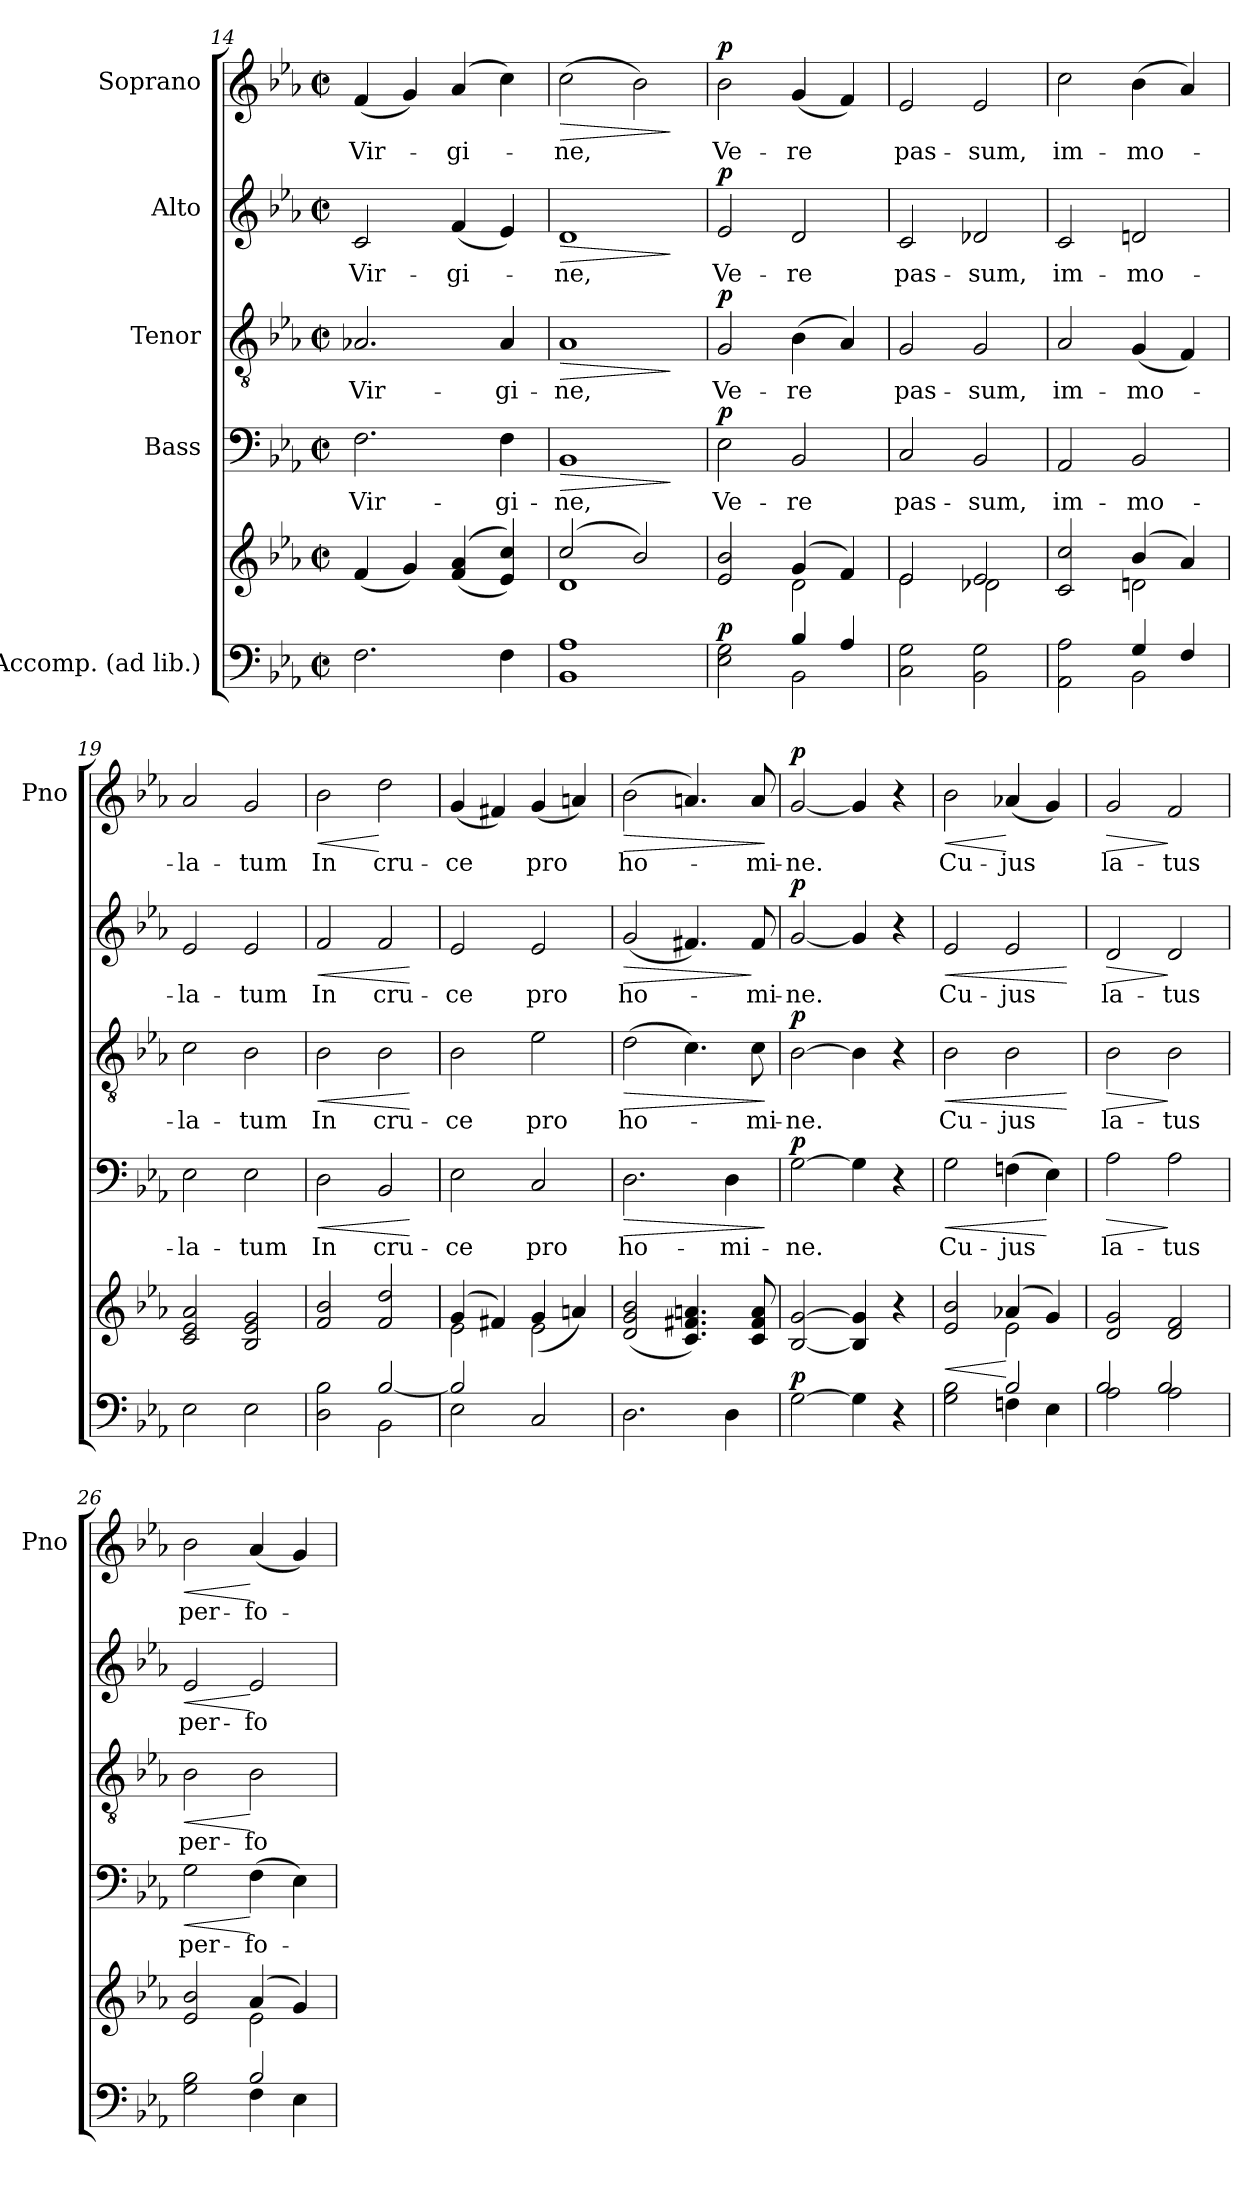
**kern	**kern	**dynam	**kern	**text	**dynam	**kern	**text	**dynam	**kern	**text	**dynam	**kern	**text	**dynam
*part5	*part5	*part5	*part4	*part4	*part4	*part3	*part3	*part3	*part2	*part2	*part2	*part1	*part1	*part1
*staff6	*staff5	*staff5/6	*staff4	*staff4	*staff4	*staff3	*staff3	*staff3	*staff2	*staff2	*staff2	*staff1	*staff1	*staff1
*I"Accomp. (ad lib.)	*	*	*I"Bass	*	*	*I"Tenor	*	*	*I"Alto	*	*	*I"Soprano	*	*
*	*	*	*	*	*	*	*	*	*	*	*	*I'Pno	*	*
!!LO:PB:g=z
*clefF4	*clefG2	*	*clefF4	*	*	*clefGv2	*	*	*clefG2	*	*	*clefG2	*	*
*k[b-e-a-]	*k[b-e-a-]	*	*k[b-e-a-]	*	*	*k[b-e-a-]	*	*	*k[b-e-a-]	*	*	*k[b-e-a-]	*	*
*E-:	*E-:	*	*E-:	*	*	*E-:	*	*	*E-:	*	*	*E-:	*	*
*M2/2	*M2/2	*	*M2/2	*	*	*M2/2	*	*	*M2/2	*	*	*M2/2	*	*
*met(c|)	*met(c|)	*	*met(c|)	*	*	*met(c|)	*	*	*met(c|)	*	*	*met(c|)	*	*
=14	=14	=14	=14	=14	=14	=14	=14	=14	=14	=14	=14	=14	=14	=14
2.F\	(4f/	.	2.F\	Vir-	.	2.A-X/	Vir-	.	2c/	Vir-	.	(4f/	Vir-	.
.	4g/)	.	.	.	.	.	.	.	.	.	.	4g/)	.	.
.	((4f/ 4a-/	.	.	.	.	.	.	.	(4f/	-gi-	.	(4a-/	-gi-	.
4F\	4e-/ 4cc/))	.	4F\	-gi-	.	4A-/	-gi-	.	4e-/)	.	.	4cc\)	.	.
=15	=15	=15	=15	=15	=15	=15	=15	=15	=15	=15	=15	=15	=15	=15
*	*^	*	*	*	*	*	*	*	*	*	*	*	*	*
!	!	!	!	!	!	!LO:HP:b	!	!	!LO:HP:b	!	!	!LO:HP:b	!	!	!LO:HP:b
1BB- 1A-	(2cc/	1d	.	1BB-	-ne,	>	1A-	-ne,	>	1d	-ne,	>	(2cc\	-ne,	>
.	2b-/)	.	.	.	.	.	.	.	.	.	.	.	2b-\)	.	.
*	*v	*v	*	*	*	*	*	*	*	*	*	*	*	*	*
.	.	.	.	.	]	.	.	]	.	.	]	.	.	]
=16	=16	=16	=16	=16	=16	=16	=16	=16	=16	=16	=16	=16	=16	=16
*^	*^	*	*	*	*	*	*	*	*	*	*	*	*	*
!	!	!	!	!LO:DY:a=2	!	!	!LO:DY:a	!	!	!LO:DY:a	!	!	!LO:DY:a	!	!	!LO:DY:a
2E-\ 2G\	2ryy	2e-/ 2b-/	2ryy	p	2E-\	Ve-	p	2G/	Ve-	p	2e-/	Ve-	p	2b-\	Ve-	p
2BB-\	4B-/	(4g/	2d\	.	2BB-/	-re	.	(4B-\	-re	.	2d/	-re	.	(4g/	-re	.
.	4A-/	4f/)	.	.	.	.	.	4A-/)	.	.	.	.	.	4f/)	.	.
*v	*v	*	*	*	*	*	*	*	*	*	*	*	*	*	*	*
=17	=17	=17	=17	=17	=17	=17	=17	=17	=17	=17	=17	=17	=17	=17	=17
2C\ 2G\	2e-\	2e-/	.	2C/	pas-	.	2G/	pas-	.	2c/	pas-	.	2e-/	pas-	.
2BB-\ 2G\	2e-/	2d-X\	.	2BB-/	-sum,	.	2G/	-sum,	.	2d-X/	-sum,	.	2e-/	-sum,	.
=18	=18	=18	=18	=18	=18	=18	=18	=18	=18	=18	=18	=18	=18	=18	=18
*^	*	*	*	*	*	*	*	*	*	*	*	*	*	*	*
2AA-\ 2A-\	2ryy	2c/ 2cc/	2ryy	.	2AA-/	im-	.	2A-/	im-	.	2c/	im-	.	2cc\	im-	.
2BB-\	4G/	(4b-/	2dn\	.	2BB-/	-mo-	.	(4G/	-mo-	.	2dn/	-mo-	.	(4b-\	-mo-	.
.	4F/	4a-/)	.	.	.	.	.	4F/)	.	.	.	.	.	4a-/)	.	.
*v	*v	*	*	*	*	*	*	*	*	*	*	*	*	*	*	*
*	*v	*v	*	*	*	*	*	*	*	*	*	*	*	*	*
=19	=19	=19	=19	=19	=19	=19	=19	=19	=19	=19	=19	=19	=19	=19
2E-\	2c/ 2e-/ 2a-/	.	2E-\	-la-	.	2c\	-la-	.	2e-/	-la-	.	2a-/	-la-	.
2E-\	2B-/ 2e-/ 2g/	.	2E-\	-tum	.	2B-\	-tum	.	2e-/	-tum	.	2g/	-tum	.
!!LO:LB:g=z
=20	=20	=20	=20	=20	=20	=20	=20	=20	=20	=20	=20	=20	=20	=20
*^	*	*	*	*	*	*	*	*	*	*	*	*	*	*
!	!	!	!	!	!	!LO:HP:b	!	!	!LO:HP:b	!	!	!LO:HP:b	!	!	!LO:HP:b
2D\ 2B-\	2ryy	2f/ 2b-/	.	2D\	In	<	2B-\	In	<	2f/	In	<	2b-\	In	<
2BB-\	[2B-/	2f/ 2dd/	.	2BB-/	cru-	.	2B-\	cru-	.	2f/	cru-	.	2dd\	cru-	[
*v	*v	*	*	*	*	*	*	*	*	*	*	*	*	*	*
.	.	.	.	.	[	.	.	[	.	.	[	.	.	.
=21	=21	=21	=21	=21	=21	=21	=21	=21	=21	=21	=21	=21	=21	=21
*^	*^	*	*	*	*	*	*	*	*	*	*	*	*	*
2E-\	2B-/]	(4g/	2e-\	.	2E-\	-ce	.	2B-\	-ce	.	2e-/	-ce	.	(4g/	-ce	.
.	.	4f#X/)	.	.	.	.	.	.	.	.	.	.	.	4f#X/)	.	.
2C/	2ryy	4g/	(2e-\	.	2C/	pro	.	2e-\	pro	.	2e-/	pro	.	(4g/	pro	.
.	.	4an/)	.	.	.	.	.	.	.	.	.	.	.	4an/)	.	.
*v	*v	*	*	*	*	*	*	*	*	*	*	*	*	*	*	*
*	*v	*v	*	*	*	*	*	*	*	*	*	*	*	*	*
=22	=22	=22	=22	=22	=22	=22	=22	=22	=22	=22	=22	=22	=22	=22
!	!	!	!	!	!LO:HP:b	!	!	!LO:HP:b	!	!	!LO:HP:b	!	!	!LO:HP:b
2.D\	(2d/ 2g/ 2b-/	.	2.D\	ho-	>	(2d\	ho-	>	(2g/	ho-	>	(2b-\	ho-	>
.	4.c/ 4.f#X/ 4.an/)	.	.	.	.	4.c\)	.	.	4.f#X/)	.	.	4.an/)	.	.
4D\	.	.	4D\	-mi-	.	.	.	.	.	.	.	.	.	.
.	8c/ 8f#/ 8a/	.	.	.	.	8c\	-mi-	.	8f#/	-mi-	]	8a/	-mi-	.
.	.	.	.	.	]	.	.	]	.	.	.	.	.	]
=23	=23	=23	=23	=23	=23	=23	=23	=23	=23	=23	=23	=23	=23	=23
!	!	!LO:DY:a=2	!	!	!LO:DY:a	!	!	!LO:DY:a	!	!	!LO:DY:a	!	!	!LO:DY:a
[2G\	[2B-/ [2g/	p	[2G\	-ne.	p	[2B-\	-ne.	p	[2g/	-ne.	p	[2g/	-ne.	p
4G\]	4B-/] 4g/]	.	4G\]	.	.	4B-\]	.	.	4g/]	.	.	4g/]	.	.
4r	4r	.	4r	.	.	4r	.	.	4r	.	.	4r	.	.
=24	=24	=24	=24	=24	=24	=24	=24	=24	=24	=24	=24	=24	=24	=24
*^	*	*	*	*	*	*	*	*	*	*	*	*	*	*
!	!	!	!LO:HP:b	!	!	!LO:HP:b	!	!	!LO:HP:b	!	!	!LO:HP:b	!	!	!LO:HP:b
*	*	*^	*	*	*	*	*	*	*	*	*	*	*	*	*
2G\ 2B-\	2ryy	2e-/ 2b-/	2ryy	<	2G\	Cu-	<	2B-\	Cu-	<	2e-/	Cu-	<	2b-\	Cu-	<
4Fn\	2B-/	(4a-X/	2e-\	[	(4Fn\	-jus	.	2B-\	-jus	.	2e-/	-jus	.	(4a-X/	-jus	[
4E-\	.	4g/)	.	.	4E-\)	.	[	.	.	.	.	.	.	4g/)	.	.
*v	*v	*	*	*	*	*	*	*	*	*	*	*	*	*	*	*
*	*v	*v	*	*	*	*	*	*	*	*	*	*	*	*	*
.	.	.	.	.	.	.	.	[	.	.	[	.	.	.
=25	=25	=25	=25	=25	=25	=25	=25	=25	=25	=25	=25	=25	=25	=25
*^	*	*	*	*	*	*	*	*	*	*	*	*	*	*
!	!	!	!	!	!	!LO:HP:b	!	!	!LO:HP:b	!	!	!LO:HP:b	!	!	!LO:HP:b
2A-\	2B-/	2d/ 2g/	.	2A-\	la-	>	2B-\	la-	>	2d/	la-	>	2g/	la-	>
2A-\	2B-/	2d/ 2f/	.	2A-\	-tus	]	2B-\	-tus	]	2d/	-tus	]	2f/	-tus	]
!!LO:PB:g=z
=26	=26	=26	=26	=26	=26	=26	=26	=26	=26	=26	=26	=26	=26	=26	=26
*	*	*^	*	*	*	*	*	*	*	*	*	*	*	*	*
!	!	!	!	!	!	!	!LO:HP:b	!	!	!LO:HP:b	!	!	!LO:HP:b	!	!	!LO:HP:b
2G\ 2B-\	2ryy	2e-/ 2b-/	2ryy	.	2G\	per-	<	2B-\	per-	<	2e-/	per-	<	2b-\	per-	<
4F\	2B-/	(4a-/	2e-\	.	(4F\	-fo-	[	2B-\	-fo-	[	2e-/	-fo-	[	(4a-/	-fo-	[
4E-\	.	4g/)	.	.	4E-\)	.	.	.	.	.	.	.	.	4g/)	.	.
*v	*v	*	*	*	*	*	*	*	*	*	*	*	*	*	*	*
*	*v	*v	*	*	*	*	*	*	*	*	*	*	*	*	*
=	=	=	=	=	=	=	=	=	=	=	=	=	=	=
*-	*-	*-	*-	*-	*-	*-	*-	*-	*-	*-	*-	*-	*-	*-
